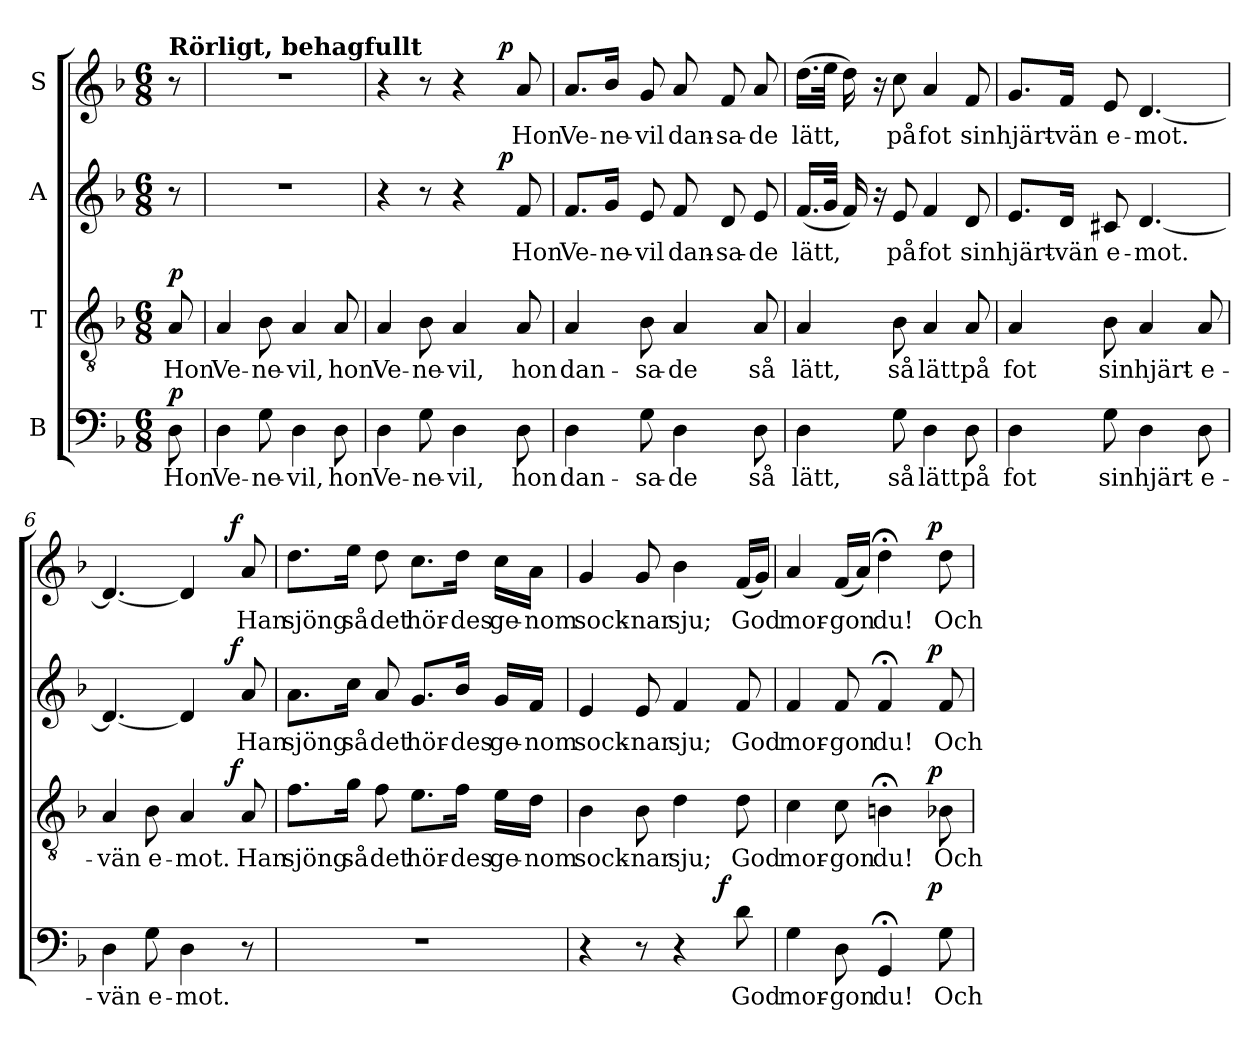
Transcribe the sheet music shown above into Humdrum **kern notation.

**kern	**text	**dynam	**kern	**text	**dynam	**kern	**text	**dynam	**kern	**text	**dynam
*part4	*part4	*part4	*part3	*part3	*part3	*part2	*part2	*part2	*part1	*part1	*part1
*staff4	*staff4	*staff4	*staff3	*staff3	*staff3	*staff2	*staff2	*staff2	*staff1	*staff1	*staff1
*I"B	*	*	*I"T	*	*	*I"A	*	*	*I"S	*	*
*clefF4	*	*	*clefGv2	*	*	*clefG2	*	*	*clefG2	*	*
*k[b-]	*	*	*k[b-]	*	*	*k[b-]	*	*	*k[b-]	*	*
*d:	*	*	*d:	*	*	*d:	*	*	*d:	*	*
*M6/8	*	*	*M6/8	*	*	*M6/8	*	*	*M6/8	*	*
=	=	=	=	=	=	=	=	=	=	=	=
!	!	!	!	!	!	!	!	!	!LO:TX:a:B:t=Rörligt, behagfullt	!	!
!	!LO:LY:b	!LO:DY:a	!	!LO:LY:b	!LO:DY:a	!	!	!	!	!	!
8D\	Hon	p	8A/	Hon	p	8r	.	.	8r	.	.
=1	=1	=1	=1	=1	=1	=1	=1	=1	=1	=1	=1
!	!LO:LY:b	!	!	!LO:LY:b	!	!	!	!	!	!	!
4D\	Ve-	.	4A/	Ve-	.	2.r	.	.	2.r	.	.
!	!LO:LY:b	!	!	!LO:LY:b	!	!	!	!	!	!	!
8G\	-ne-	.	8B-\	-ne-	.	.	.	.	.	.	.
!	!LO:LY:b	!	!	!LO:LY:b	!	!	!	!	!	!	!
4D\	-vil,	.	4A/	-vil,	.	.	.	.	.	.	.
!	!LO:LY:b	!	!	!LO:LY:b	!	!	!	!	!	!	!
8D\	hon	.	8A/	hon	.	.	.	.	.	.	.
=2	=2	=2	=2	=2	=2	=2	=2	=2	=2	=2	=2
!	!LO:LY:b	!	!	!LO:LY:b	!	!	!	!	!	!	!
*	*	*	*	*	*	*^	*	*	*^	*	*
4D\	Ve-	.	4A/	Ve-	.	4r	2ryy	.	.	4r	2ryy	.	.
!	!LO:LY:b	!	!	!LO:LY:b	!	!	!	!	!	!	!	!	!
8G\	-ne-	.	8B-\	-ne-	.	8r	.	.	.	8r	.	.	.
!	!LO:LY:b	!	!	!LO:LY:b	!	!	!	!	!	!	!	!	!
4D\	-vil,	.	4A/	-vil,	.	4r	.	.	.	4r	.	.	.
.	.	.	.	.	.	.	16ryy	.	.	.	16ryy	.	.
!	!	!	!	!	!	!	!	!	!LO:DY:a	!	!	!	!LO:DY:a
.	.	.	.	.	.	.	8.ryy	.	p	.	8.ryy	.	p
!	!LO:LY:b	!	!	!LO:LY:b	!	!	!	!LO:LY:b	!	!	!	!LO:LY:b	!
8D\	hon	.	8A/	hon	.	8f/	.	Hon	.	8a/	.	Hon	.
=3	=3	=3	=3	=3	=3	=3	=3	=3	=3	=3	=3	=3	=3
!	!LO:LY:b	!	!	!LO:LY:b	!	!	!	!LO:LY:b	!	!	!	!LO:LY:b	!
*	*	*	*	*	*	*v	*v	*	*	*	*	*	*
*	*	*	*	*	*	*	*	*	*v	*v	*	*
4D\	dan-	.	4A/	dan-	.	8.f/L	Ve-	.	8.a/L	Ve-	.
!	!	!	!	!	!	!	!LO:LY:b	!	!	!LO:LY:b	!
.	.	.	.	.	.	16g/Jk	-ne-	.	16b-/Jk	-ne-	.
!	!LO:LY:b	!	!	!LO:LY:b	!	!	!LO:LY:b	!	!	!LO:LY:b	!
8G\	-sa-	.	8B-\	-sa-	.	8e/	-vil	.	8g/	-vil	.
!	!LO:LY:b	!	!	!LO:LY:b	!	!	!LO:LY:b	!	!	!LO:LY:b	!
4D\	-de	.	4A/	-de	.	8f/	dan-	.	8a/	dan-	.
!	!	!	!	!	!	!	!LO:LY:b	!	!	!LO:LY:b	!
.	.	.	.	.	.	8d/	-sa-	.	8f/	-sa-	.
!	!LO:LY:b	!	!	!LO:LY:b	!	!	!LO:LY:b	!	!	!LO:LY:b	!
8D\	så	.	8A/	så	.	8e/	-de	.	8a/	-de	.
!!LO:LB:g=z
=4	=4	=4	=4	=4	=4	=4	=4	=4	=4	=4	=4
!	!LO:LY:b	!	!	!LO:LY:b	!	!	!LO:LY:b	!	!	!LO:LY:b	!
4D\	lätt,	.	4A/	lätt,	.	(<16.f/LL	lätt,	.	(>16.dd\LL	lätt,	.
.	.	.	.	.	.	32g/JJk	.	.	32ee\JJk	.	.
.	.	.	.	.	.	16f/)	.	.	16dd\)	.	.
.	.	.	.	.	.	16r	.	.	16r	.	.
!	!LO:LY:b	!	!	!LO:LY:b	!	!	!LO:LY:b	!	!	!LO:LY:b	!
8G\	så	.	8B-\	så	.	8e/	på	.	8cc\	på	.
!	!LO:LY:b	!	!	!LO:LY:b	!	!	!LO:LY:b	!	!	!LO:LY:b	!
4D\	lätt	.	4A/	lätt	.	4f/	fot	.	4a/	fot	.
!	!LO:LY:b	!	!	!LO:LY:b	!	!	!LO:LY:b	!	!	!LO:LY:b	!
8D\	på	.	8A/	på	.	8d/	sin	.	8f/	sin	.
=5	=5	=5	=5	=5	=5	=5	=5	=5	=5	=5	=5
!	!LO:LY:b	!	!	!LO:LY:b	!	!	!LO:LY:b	!	!	!LO:LY:b	!
4D\	fot	.	4A/	fot	.	8.e/L	hjärt-	.	8.g/L	hjärt-	.
!	!	!	!	!	!	!	!LO:LY:b	!	!	!LO:LY:b	!
.	.	.	.	.	.	16d/Jk	-vän	.	16f/Jk	-vän	.
!	!LO:LY:b	!	!	!LO:LY:b	!	!	!LO:LY:b	!	!	!LO:LY:b	!
8G\	sin	.	8B-\	sin	.	8c#X/	e-	.	8e/	e-	.
!	!LO:LY:b	!	!	!LO:LY:b	!	!	!LO:LY:b	!	!	!LO:LY:b	!
4D\	hjärt-	.	4A/	hjärt-	.	[4.d/	-mot.	.	[4.d/	-mot.	.
!	!LO:LY:b	!	!	!LO:LY:b	!	!	!	!	!	!	!
8D\	-e-	.	8A/	-e-	.	.	.	.	.	.	.
=6	=6	=6	=6	=6	=6	=6	=6	=6	=6	=6	=6
!	!LO:LY:b	!	!	!LO:LY:b	!	!	!	!	!	!	!
*	*	*	*^	*	*	*^	*	*	*^	*	*
4D\	-vän	.	4A/	2ryy	-vän	.	4.d/_	2ryy	.	.	4.d/_	2ryy	.	.
!	!LO:LY:b	!	!	!	!LO:LY:b	!	!	!	!	!	!	!	!	!
8G\	e-	.	8B-\	.	e-	.	.	.	.	.	.	.	.	.
!	!LO:LY:b	!	!	!	!LO:LY:b	!	!	!	!	!	!	!	!	!
4D\	-mot.	.	4A/	.	-mot.	.	4d/]	.	.	.	4d/]	.	.	.
.	.	.	.	16.ryy	.	.	.	16.ryy	.	.	.	16.ryy	.	.
!	!	!	!	!	!	!LO:DY:a	!	!	!	!LO:DY:a	!	!	!	!LO:DY:a
.	.	.	.	8ryy	.	f	.	8ryy	.	f	.	8ryy	.	f
!	!	!	!	!	!LO:LY:b	!	!	!	!LO:LY:b	!	!	!	!LO:LY:b	!
8r	.	.	8A/	.	Han	.	8a/	.	Han	.	8a/	.	Han	.
.	.	.	.	32ryy	.	.	.	32ryy	.	.	.	32ryy	.	.
!!LO:LB:g=z
=7	=7	=7	=7	=7	=7	=7	=7	=7	=7	=7	=7	=7	=7	=7
!	!	!	!	!	!LO:LY:b	!	!	!	!LO:LY:b	!	!	!	!LO:LY:b	!
*	*	*	*v	*v	*	*	*	*	*	*	*v	*v	*	*
*	*	*	*	*	*	*v	*v	*	*	*	*	*
2.r	.	.	8.f\L	sjöng	.	8.a\L	sjöng	.	8.dd\L	sjöng	.
!	!	!	!	!LO:LY:b	!	!	!LO:LY:b	!	!	!LO:LY:b	!
.	.	.	16g\Jk	så	.	16cc\Jk	så	.	16ee\Jk	så	.
!	!	!	!	!LO:LY:b	!	!	!LO:LY:b	!	!	!LO:LY:b	!
.	.	.	8f\	det	.	8a/	det	.	8dd\	det	.
!	!	!	!	!LO:LY:b	!	!	!LO:LY:b	!	!	!LO:LY:b	!
.	.	.	8.e\L	hör-	.	8.g/L	hör-	.	8.cc\L	hör-	.
!	!	!	!	!LO:LY:b	!	!	!LO:LY:b	!	!	!LO:LY:b	!
.	.	.	16f\Jk	-des	.	16b-/Jk	-des	.	16dd\Jk	-des	.
!	!	!	!	!LO:LY:b	!	!	!LO:LY:b	!	!	!LO:LY:b	!
.	.	.	16e\LL	ge-	.	16g/LL	ge-	.	16cc\LL	ge-	.
!	!	!	!	!LO:LY:b	!	!	!LO:LY:b	!	!	!LO:LY:b	!
.	.	.	16d\JJ	-nom	.	16f/JJ	-nom	.	16a\JJ	-nom	.
=8	=8	=8	=8	=8	=8	=8	=8	=8	=8	=8	=8
!	!	!	!	!LO:LY:b	!	!	!LO:LY:b	!	!	!LO:LY:b	!
*^	*	*	*	*	*	*	*	*	*	*	*
4r	2ryy	.	.	4B-\	sock-	.	4e/	sock-	.	4g/	sock-	.
!	!	!	!	!	!LO:LY:b	!	!	!LO:LY:b	!	!	!LO:LY:b	!
8r	.	.	.	8B-\	-nar	.	8e/	-nar	.	8g/	-nar	.
!	!	!	!	!	!LO:LY:b	!	!	!LO:LY:b	!	!	!LO:LY:b	!
4r	.	.	.	4d\	sju;	.	4f/	sju;	.	4b-\	sju;	.
.	16ryy	.	.	.	.	.	.	.	.	.	.	.
!	!	!	!LO:DY:a	!	!	!	!	!	!	!	!	!
.	8.ryy	.	f	.	.	.	.	.	.	.	.	.
!	!	!LO:LY:b	!	!	!LO:LY:b	!	!	!LO:LY:b	!	!	!LO:LY:b	!
8d\	.	God	.	8d\	God	.	8f/	God	.	(<16f/LL	God	.
.	.	.	.	.	.	.	.	.	.	16g/JJ)	.	.
=9	=9	=9	=9	=9	=9	=9	=9	=9	=9	=9	=9	=9
!	!	!LO:LY:b	!	!	!LO:LY:b	!	!	!LO:LY:b	!	!	!LO:LY:b	!
*	*	*	*	*^	*	*	*^	*	*	*^	*	*
4G\	2ryy	mor-	.	4c\	2ryy	mor-	.	4f/	2ryy	mor-	.	4a/	2ryy	mor-	.
!	!	!LO:LY:b	!	!	!	!LO:LY:b	!	!	!	!LO:LY:b	!	!	!	!LO:LY:b	!
8D\	.	-gon	.	8c\	.	-gon	.	8f/	.	-gon	.	(<16f/LL	.	-gon	.
.	.	.	.	.	.	.	.	.	.	.	.	16a/JJ)	.	.	.
!	!	!LO:LY:b	!	!	!	!LO:LY:b	!	!	!	!LO:LY:b	!	!	!	!LO:LY:b	!
4GG;</	.	du!	.	4Bn;<\	.	du!	.	4f;</	.	du!	.	4dd;<\	.	du!	.
.	16.ryy	.	.	.	16.ryy	.	.	.	16.ryy	.	.	.	16.ryy	.	.
!	!	!	!LO:DY:a	!	!	!	!LO:DY:a	!	!	!	!LO:DY:a	!	!	!	!LO:DY:a
.	8ryy	.	p	.	8ryy	.	p	.	8ryy	.	p	.	8ryy	.	p
!	!	!LO:LY:b	!	!	!	!LO:LY:b	!	!	!	!LO:LY:b	!	!	!	!LO:LY:b	!
8G\	.	Och	.	8B-X\	.	Och	.	8f/	.	Och	.	8dd\	.	Och	.
.	32ryy	.	.	.	32ryy	.	.	.	32ryy	.	.	.	32ryy	.	.
*v	*v	*	*	*	*	*	*	*v	*v	*	*	*v	*v	*	*
*	*	*	*v	*v	*	*	*	*	*	*	*	*
=	=	=	=	=	=	=	=	=	=	=	=
*-	*-	*-	*-	*-	*-	*-	*-	*-	*-	*-	*-
